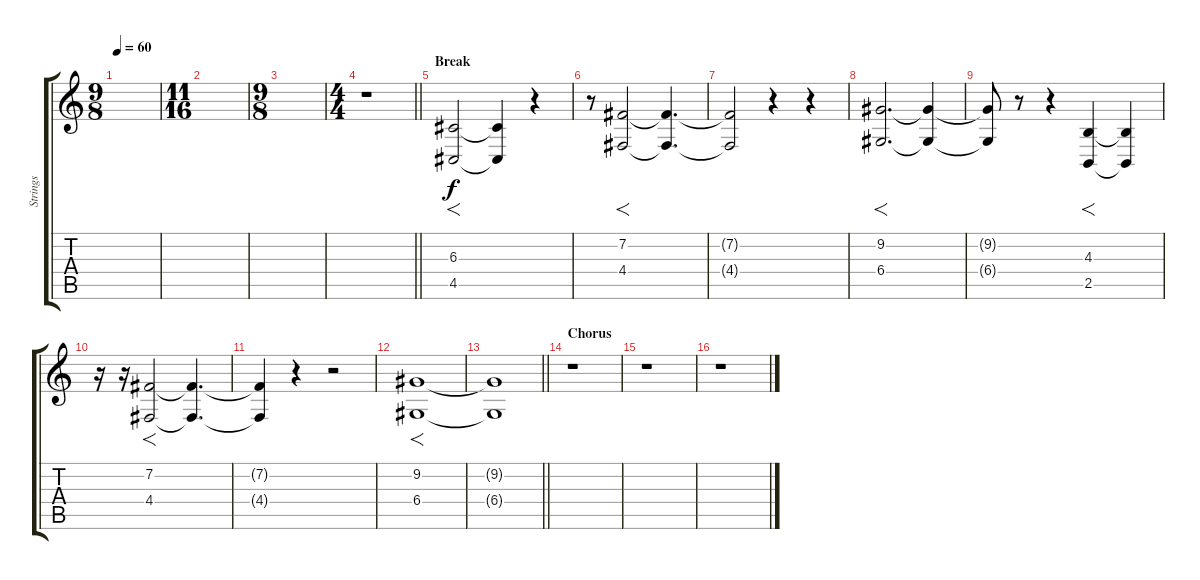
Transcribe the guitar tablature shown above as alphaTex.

\track ("Strings" "Strings") {instrument stringensemble1}
\staff {score tabs}
\tuning (E4 B3 G3 D3 A2 E2) {hide}
\ts (9 8)
\tempo 60
\clef g2
\ks c
|
\ts (11 16)
|
\ts (9 8)
|
\ts (4 4)
\barLineRight lightlight
r.1{volume 13 balance 8} |
\section ("" "Break")
(6.3 4.5).2{f} (6.3{t} 4.5{t}).4{volume 0} r.4 |
r.8{volume 13} (7.2 4.4).2{f} (7.2{t} 4.4{t}).4{d} |
(7.2{t} 4.4{t}).2{volume 0} r.4 r.4{volume 13} |
(9.2 6.4).2{f d} (9.2{t} 6.4{t}).4{volume 0} |
(9.2{t} 6.4{t}).8 r.8 r.4{volume 13} (4.3 2.5).4{f} (4.3{t} 2.5{t}).4{volume 0} |
r.16 r.16{volume 13} (7.2 4.4).2{f} (7.2{t} 4.4{t}).4{d} |
(7.2{t} 4.4{t}).4{volume 0} r.4 r.2{volume 13} |
(9.2 6.4).1{f} |
\barLineRight lightlight
(9.2{t} 6.4{t}).1{volume 0} |
\section ("" "Chorus")
r.1 |
r.1 |
r.1
